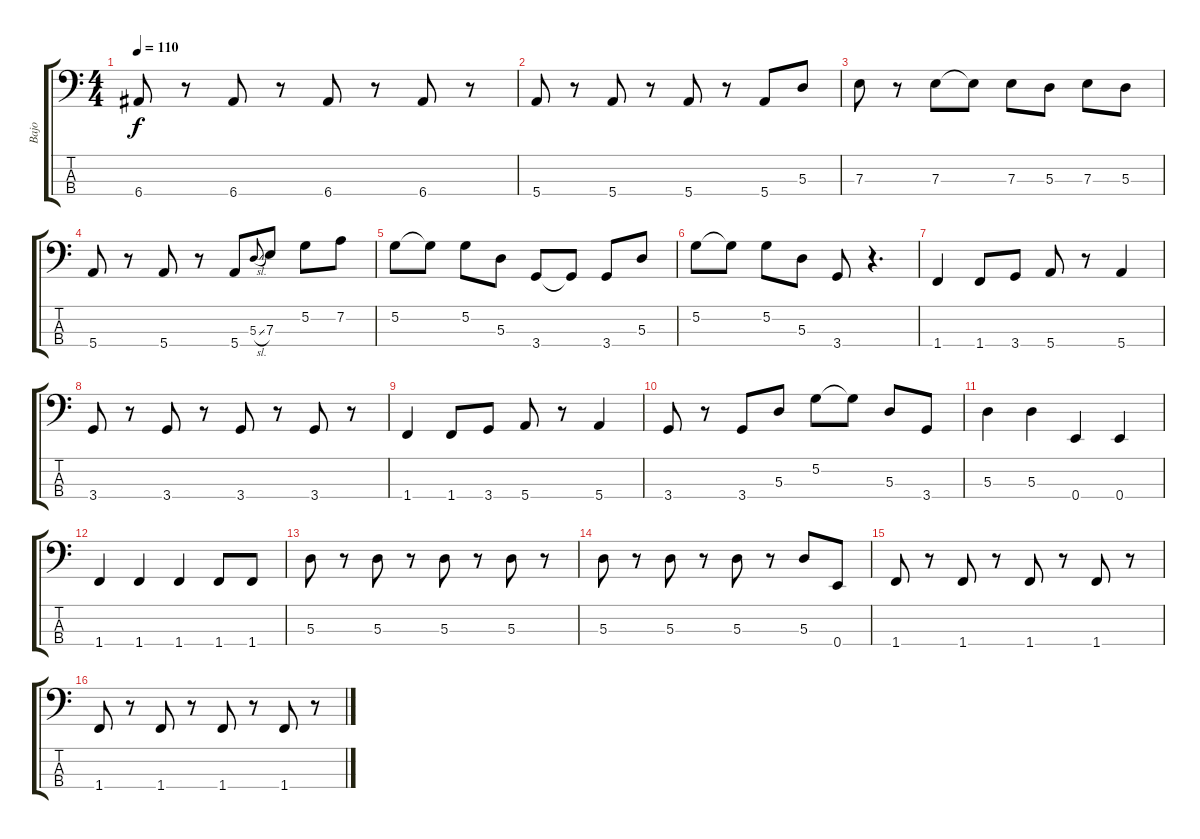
\track ("Bajo" "Bajo") {instrument electricbassfinger}
\staff {score tabs}
\tuning (G2 D2 A1 E1) {hide}
\ts (4 4)
\tempo 110
\clef f4
\ks c
6.4.8{dy f} r.8 6.4.8 r.8 6.4.8 r.8 6.4.8 r.8 |
5.4.8 r.8 5.4.8 r.8 5.4.8 r.8 5.4.8 5.3.8 |
7.3.8 r.8 7.3.8 7.3{t}.8 7.3.8 5.3.8 7.3.8 5.3.8 |
5.4.8 r.8 5.4.8 r.8 5.4.8 5.3{sl}.8{gr onbeat} 7.3.8 5.2.8 7.2.8 |
5.2.8 5.2{t}.8 5.2.8 5.3.8 3.4.8 3.4{t}.8 3.4.8 5.3.8 |
5.2.8 5.2{t}.8 5.2.8 5.3.8 3.4.8 r.4{d} |
1.4.4 1.4.8 3.4.8 5.4.8 r.8 5.4.4 |
3.4.8 r.8 3.4.8 r.8 3.4.8 r.8 3.4.8 r.8 |
1.4.4 1.4.8 3.4.8 5.4.8 r.8 5.4.4 |
3.4.8 r.8 3.4.8 5.3.8 5.2.8 5.2{t}.8 5.3.8 3.4.8 |
5.3.4 5.3.4 0.4.4 0.4.4 |
1.4.4 1.4.4 1.4.4 1.4.8 1.4.8 |
5.3.8 r.8 5.3.8 r.8 5.3.8 r.8 5.3.8 r.8 |
5.3.8 r.8 5.3.8 r.8 5.3.8 r.8 5.3.8 0.4.8 |
1.4.8 r.8 1.4.8 r.8 1.4.8 r.8 1.4.8 r.8 |
1.4.8 r.8 1.4.8 r.8 1.4.8 r.8 1.4.8 r.8
